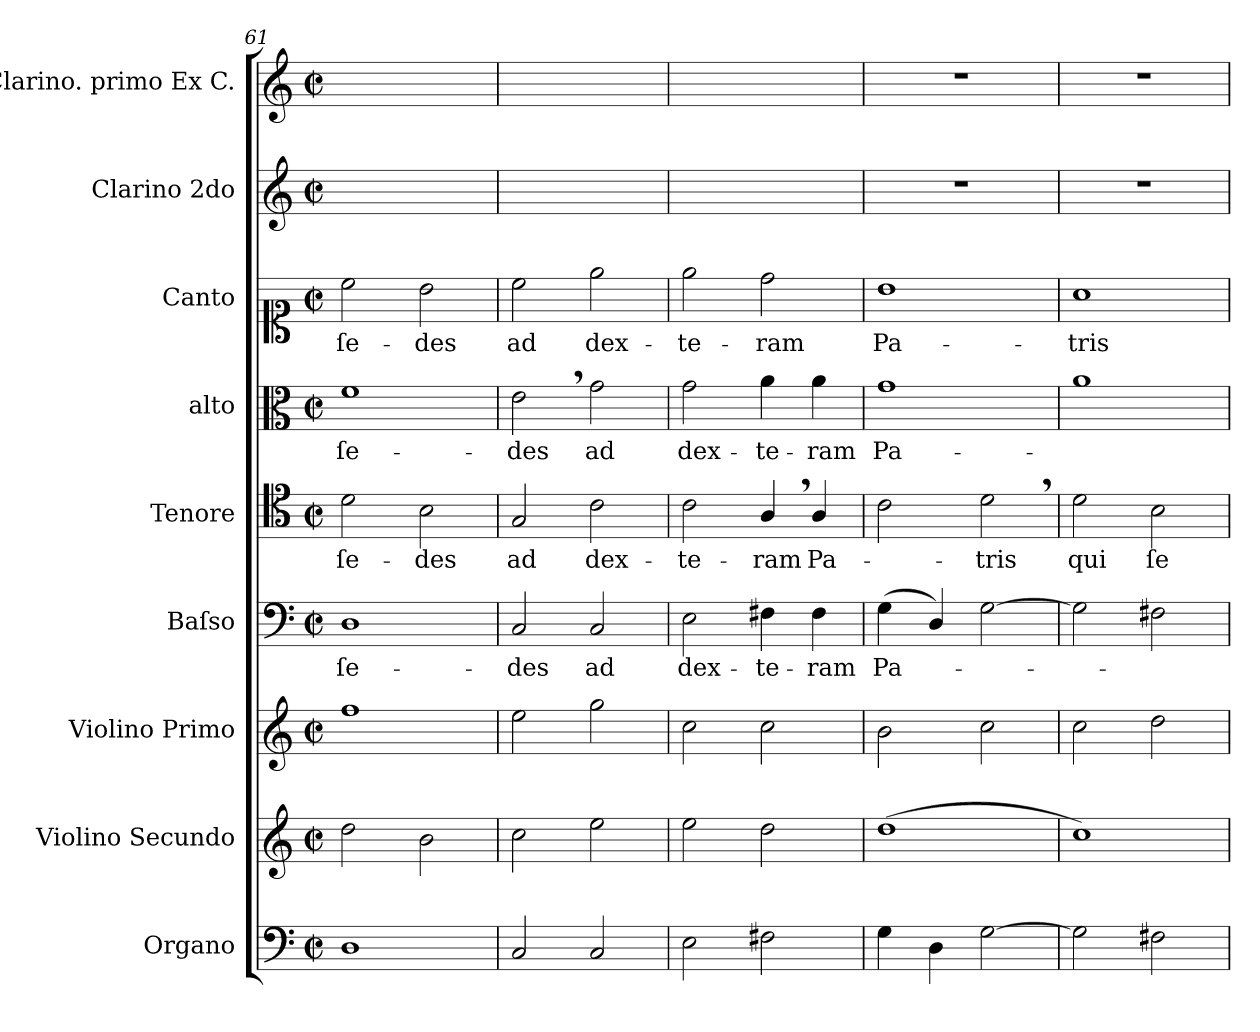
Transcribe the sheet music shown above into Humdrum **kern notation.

**kern	**kern	**kern	**kern	**text	**kern	**text	**kern	**text	**kern	**text	**kern	**kern
*part9	*part8	*part7	*part6	*part6	*part5	*part5	*part4	*part4	*part3	*part3	*part2	*part1
*staff9	*staff8	*staff7	*staff6	*staff6	*staff5	*staff5	*staff4	*staff4	*staff3	*staff3	*staff2	*staff1
*I"Organo	*I"Violino Secundo	*I"Violino Primo	*I"Baſso	*	*I"Tenore	*	*I"alto	*	*I"Canto	*	*I"Clarino 2do	*I"Clarino. primo Ex C.
*I'org	*I'vl 2	*I'vl 1	*I'B	*	*I'T	*	*I'A	*	*	*	*	*
*clefF4	*clefG2	*clefG2	*clefF4	*	*clefC4	*	*clefC3	*	*clefC1	*	*clefG2	*clefG2
*k[]	*k[]	*k[]	*k[]	*	*k[]	*	*k[]	*	*k[]	*	*k[]	*k[]
*M2/2	*M2/2	*M2/2	*M2/2	*	*M2/2	*	*M2/2	*	*M2/2	*	*M2/2	*M2/2
*met(c|)	*met(c|)	*met(c|)	*met(c|)	*	*met(c|)	*	*met(c|)	*	*met(c|)	*	*met(c|)	*met(c|)
=61	=61	=61	=61	=61	=61	=61	=61	=61	=61	=61	=61	=61
1D\	2dd\	1ff\	1D\	ſe-	2d\	ſe-	1f\	ſe-	2cc\	ſe-	1ryy	1ryy
.	2b\	.	.	.	2B\	-des	.	.	2b\	-des	.	.
=62	=62	=62	=62	=62	=62	=62	=62	=62	=62	=62	=62	=62
2C/	2cc\	2ee\	2C/	-des	2G/	ad	2e,\	-des	2cc\	ad	1ryy	1ryy
2C/	2ee\	2gg\	2C/	ad	2c\	dex-	2g\	ad	2ee\	dex-	.	.
=63	=63	=63	=63	=63	=63	=63	=63	=63	=63	=63	=63	=63
2E\	2ee\	2cc\	2E\	dex-	2c\	-te-	2g\	dex-	2ee\	-te-	1ryy	1ryy
2F#X\	2dd\	2cc\	4F#X\	-te-	4A,/	-ram	4a\	-te-	2dd\	-ram	.	.
.	.	.	4F#\	-ram	4A/	Pa-	4a\	-ram	.	.	.	.
=64	=64	=64	=64	=64	=64	=64	=64	=64	=64	=64	=64	=64
4G\	(1dd\	2b\	(4G\	Pa-	2c\	.	1g\	Pa-	1b\	Pa-	1r	1r
4D\	.	.	4D/)	.	.	.	.	.	.	.	.	.
[2G\	.	2cc\	[2G\	.	2d,\	-tris	.	.	.	.	.	.
=65	=65	=65	=65	=65	=65	=65	=65	=65	=65	=65	=65	=65
2G\]	1cc\)	2cc\	2G\]	.	2d\	qui	1a\	.	1a\	-tris	1r	1r
2F#X\	.	2dd\	2F#X\	.	2B\	ſe-	.	.	.	.	.	.
=	=	=	=	=	=	=	=	=	=	=	=	=
*-	*-	*-	*-	*-	*-	*-	*-	*-	*-	*-	*-	*-
